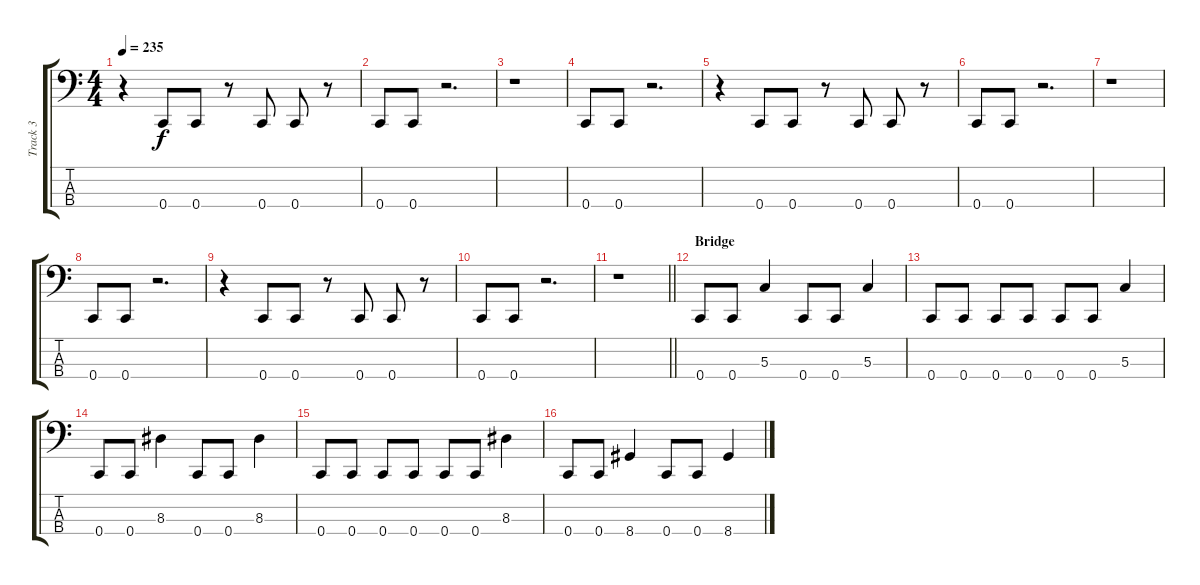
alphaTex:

\track ("Track 3" "Track 3") {instrument electricbassfinger}
\staff {score tabs}
\tuning (F2 C2 G1 C1) {hide}
\ts (4 4)
\tempo 235
\clef f4
\ks c
r.4{dy f} 0.4.8 0.4.8 r.8 0.4.8 0.4.8 r.8 |
0.4.8 0.4.8 r.2{d} |
r.1 |
0.4.8 0.4.8 r.2{d} |
r.4 0.4.8 0.4.8 r.8 0.4.8 0.4.8 r.8 |
0.4.8 0.4.8 r.2{d} |
r.1 |
0.4.8 0.4.8 r.2{d} |
r.4 0.4.8 0.4.8 r.8 0.4.8 0.4.8 r.8 |
0.4.8 0.4.8 r.2{d} |
\barLineRight lightlight
r.1 |
\section ("" "Bridge")
0.4.8 0.4.8 5.3.4 0.4.8 0.4.8 5.3.4 |
0.4.8 0.4.8 0.4.8 0.4.8 0.4.8 0.4.8 5.3.4 |
0.4.8 0.4.8 8.3.4 0.4.8 0.4.8 8.3.4 |
0.4.8 0.4.8 0.4.8 0.4.8 0.4.8 0.4.8 8.3.4 |
0.4.8 0.4.8 8.4.4 0.4.8 0.4.8 8.4.4
